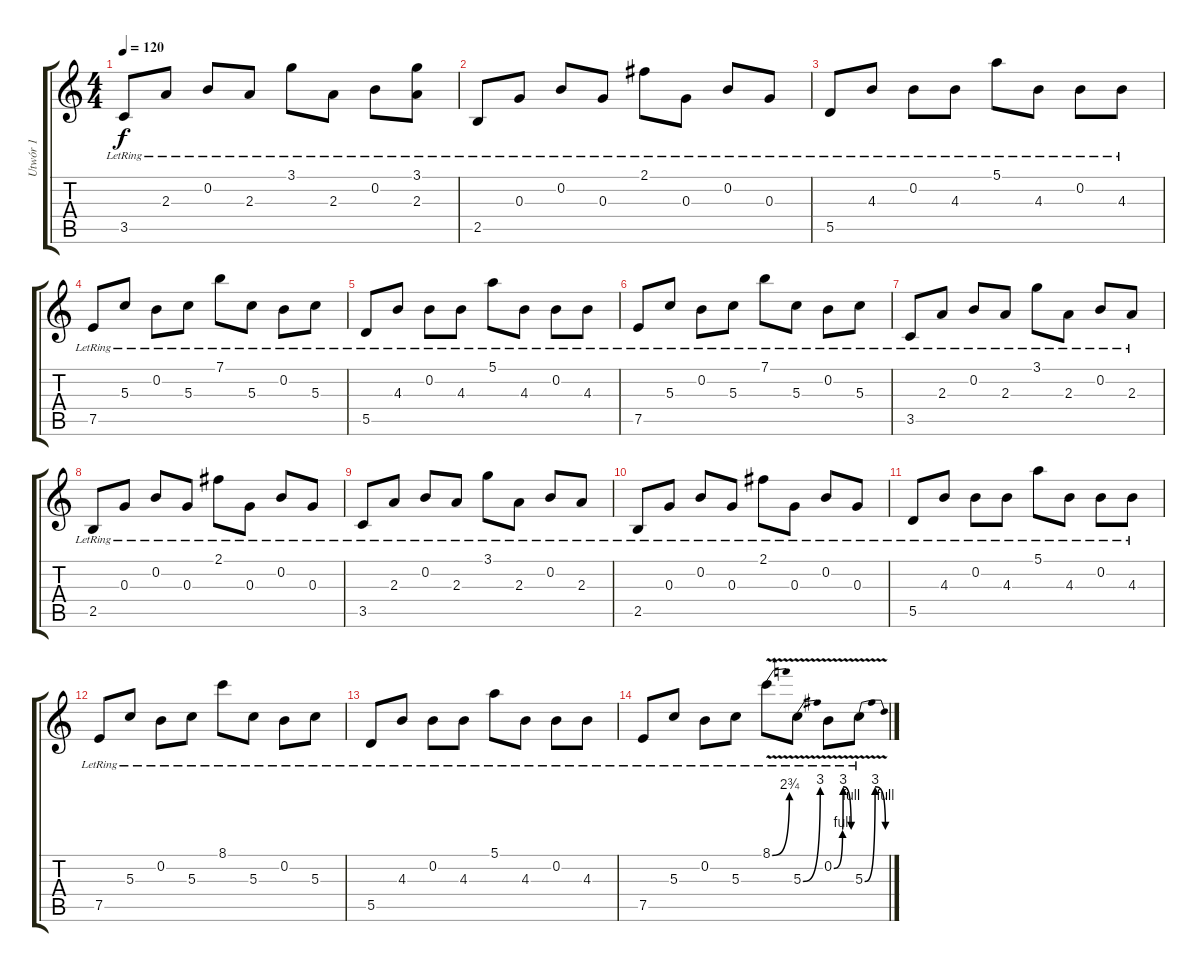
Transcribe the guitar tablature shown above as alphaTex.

\track ("Utwór 1" "Utwór 1") {instrument electricguitarclean}
\staff {score tabs}
\tuning (E4 B3 G3 D3 A2 E2) {hide}
\ts (4 4)
\tempo 120
\clef g2
\ks c
3.5{lr}.8{dy f} 2.3{lr}.8 0.2{lr}.8 2.3{lr}.8 3.1{lr}.8 2.3{lr}.8 0.2{lr}.8 (3.1 2.3{lr}).8 |
2.5{lr}.8 0.3{lr}.8 0.2{lr}.8 0.3{lr}.8 2.1{lr}.8 0.3{lr}.8 0.2{lr}.8 0.3{lr}.8 |
5.5{lr}.8 4.3{lr}.8 0.2{lr}.8 4.3{lr}.8 5.1{lr}.8 4.3{lr}.8 0.2{lr}.8 4.3{lr}.8 |
7.5{lr}.8 5.3{lr}.8 0.2{lr}.8 5.3{lr}.8 7.1{lr}.8 5.3{lr}.8 0.2{lr}.8 5.3{lr}.8 |
5.5{lr}.8 4.3{lr}.8 0.2{lr}.8 4.3{lr}.8 5.1{lr}.8 4.3{lr}.8 0.2{lr}.8 4.3{lr}.8 |
7.5{lr}.8 5.3{lr}.8 0.2{lr}.8 5.3{lr}.8 7.1{lr}.8 5.3{lr}.8 0.2{lr}.8 5.3{lr}.8 |
3.5{lr}.8{volume 16} 2.3{lr}.8 0.2{lr}.8 2.3{lr}.8 3.1{lr}.8 2.3{lr}.8 0.2{lr}.8 2.3{lr}.8 |
2.5{lr}.8 0.3{lr}.8 0.2{lr}.8 0.3{lr}.8 2.1{lr}.8 0.3{lr}.8 0.2{lr}.8 0.3{lr}.8 |
3.5{lr}.8 2.3{lr}.8 0.2{lr}.8 2.3{lr}.8 3.1{lr}.8 2.3{lr}.8 0.2{lr}.8 2.3{lr}.8 |
2.5{lr}.8 0.3{lr}.8 0.2{lr}.8 0.3{lr}.8 2.1{lr}.8 0.3{lr}.8 0.2{lr}.8 0.3{lr}.8 |
5.5{lr}.8 4.3{lr}.8 0.2{lr}.8 4.3{lr}.8 5.1{lr}.8 4.3{lr}.8 0.2{lr}.8 4.3{lr}.8 |
7.5{lr}.8 5.3{lr}.8 0.2{lr}.8 5.3{lr}.8 8.1{lr}.8 5.3{lr}.8 0.2{lr}.8 5.3{lr}.8 |
5.5{lr}.8 4.3{lr}.8 0.2{lr}.8 4.3{lr}.8 5.1{lr}.8 4.3{lr}.8 0.2{lr}.8 4.3{lr}.8 |
7.5{lr}.8 5.3{lr}.8 0.2{lr}.8 5.3{lr}.8 8.1{be (bend 0 0 60 11) v lr}.8{volume 16 instrument overdrivenguitar} 5.3{be (bend 0 0 60 12) v lr}.8 0.2{be (custom 0 0 30 4 32 12 60 4) v lr}.8 5.3{be (bendrelease 0 0 30 12 30 12 60 4) v lr}.8
